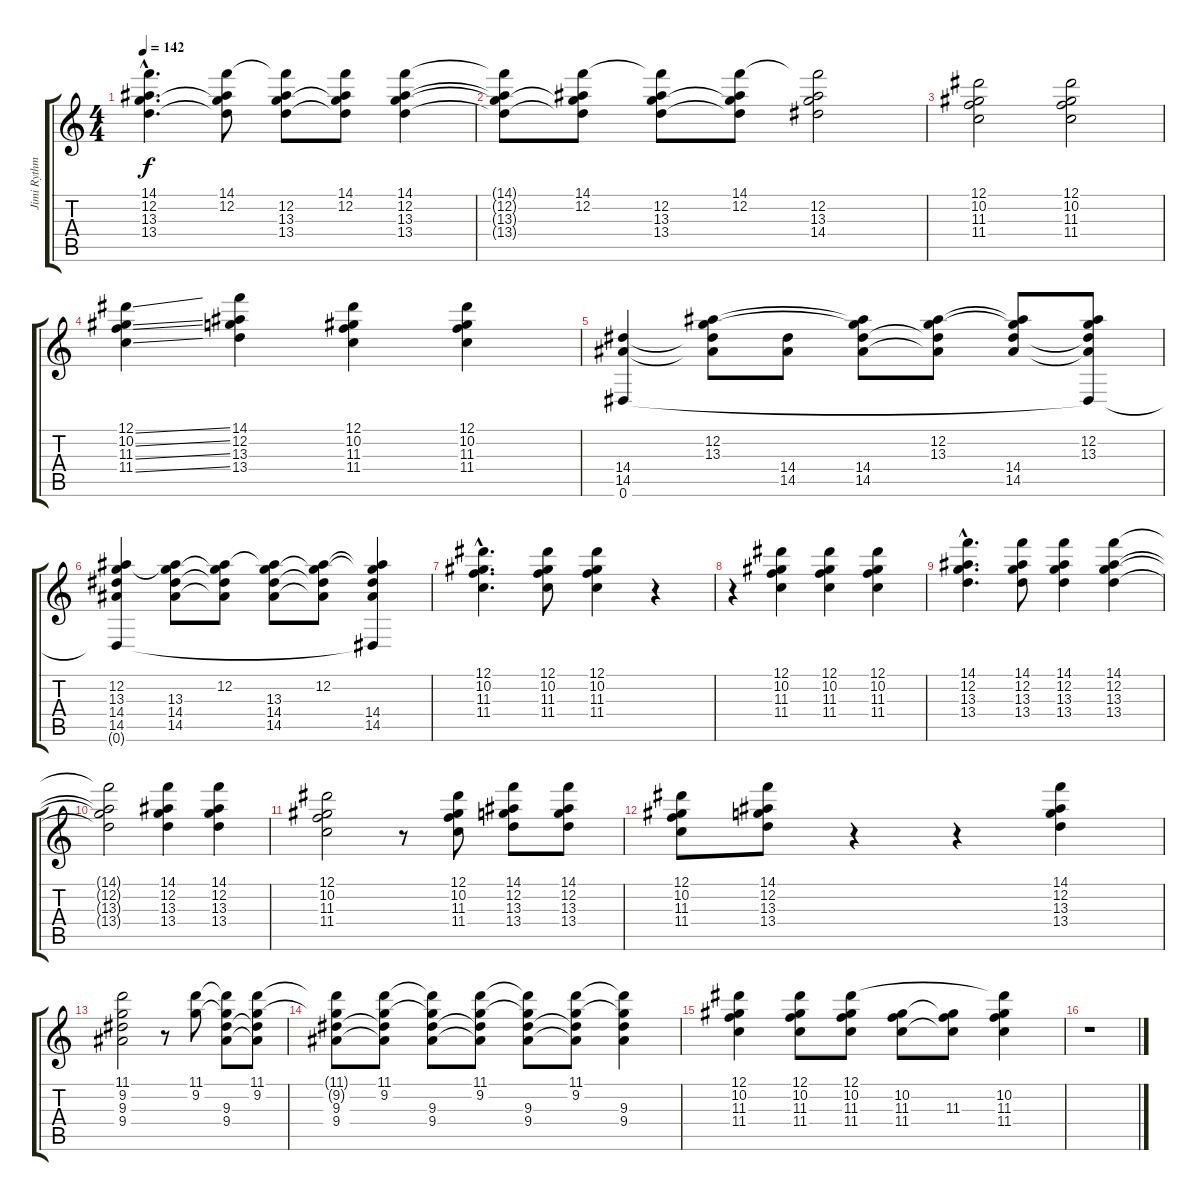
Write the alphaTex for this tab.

\track ("Jimi Rythmic" "Jimi Rythm") {instrument overdrivenguitar}
\staff {score tabs}
\tuning (Eb4 Bb3 Gb3 Db3 Ab2 Eb2) {hide}
\ts (4 4)
\tempo 142
\clef g2
\ks c
(14.1{hac} 12.2{hac} 13.3{hac} 13.4{hac}).4{d dy f} (14.1 12.2 13.3{t} 13.4{t}).8 (14.1{t} 12.2 13.3 13.4).8 (14.1 12.2 13.3{t} 13.4{t}).8 (14.1 12.2 13.3 13.4).4 |
(14.1{t} 12.2{t} 13.3{t} 13.4{t}).8 (14.1 12.2 13.3{t} 13.4{t}).8 (14.1{t} 12.2 13.3 13.4).8 (14.1 12.2 13.3{t} 13.4{t}).8 (14.1{t} 12.2 13.3 14.4).2 |
(12.1 10.2 11.3 11.4).2 (12.1 10.2 11.3 11.4).2 |
(12.1{ss} 10.2{ss} 11.3{ss} 11.4{ss}).4 (14.1 12.2 13.3 13.4).4 (12.1 10.2 11.3 11.4).4 (12.1 10.2 11.3 11.4).4 |
(14.4 14.5 0.6).4 (12.2 13.3 14.4{t} 14.5{t}).8 (14.4 14.5).8 (12.2{t} 13.3{t} 14.4 14.5).8 (12.2 13.3 14.4{t} 14.5{t}).8 (12.2{t} 13.3{t} 14.4 14.5).8 (12.2 13.3 14.4{t} 14.5{t} 0.6{t}).8 |
(12.2 13.3 14.4 14.5 0.6{t}).4 (12.2{t} 13.3 14.4 14.5).8 (12.2 13.3{t} 14.4{t} 14.5{t}).8 (12.2{t} 13.3 14.4 14.5).8 (12.2 13.3{t} 14.4{t} 14.5{t}).8 (12.2{t} 13.3{t} 14.4 14.5 0.6{t}).4 |
(12.1{hac} 10.2{hac} 11.3{hac} 11.4{hac}).4{d} (12.1 10.2 11.3 11.4).8 (12.1 10.2 11.3 11.4).4 r.4 |
r.4 (12.1 10.2 11.3 11.4).4 (12.1 10.2 11.3 11.4).4 (12.1 10.2 11.3 11.4).4 |
(14.1{hac} 12.2{hac} 13.3{hac} 13.4{hac}).4{d} (14.1 12.2 13.3 13.4).8 (14.1 12.2 13.3 13.4).4 (14.1 12.2 13.3 13.4).4 |
(14.1{t} 12.2{t} 13.3{t} 13.4{t}).2 (14.1 12.2 13.3 13.4).4 (14.1 12.2 13.3 13.4).4 |
(12.1 10.2 11.3 11.4).2 r.8 (12.1 10.2 11.3 11.4).8 (14.1 12.2 13.3 13.4).8 (14.1 12.2 13.3 13.4).8 |
(12.1 10.2 11.3 11.4).8 (14.1 12.2 13.3 13.4).8 r.4 r.4 (14.1 12.2 13.3 13.4).4 |
(11.1 9.2 9.3 9.4).2 r.8 (11.1 9.2).8 (11.1{t} 9.2{t} 9.3 9.4).8 (11.1 9.2 9.3{t} 9.4{t}).8 |
(11.1{t} 9.2{t} 9.3 9.4).8 (11.1 9.2 9.3{t} 9.4{t}).8 (11.1{t} 9.2{t} 9.3 9.4).8 (11.1 9.2 9.3{t} 9.4{t}).8 (11.1{t} 9.2{t} 9.3 9.4).8 (11.1 9.2 9.3{t} 9.4{t}).8 (11.1{t} 9.2{t} 9.3 9.4).4 |
(12.1 10.2 11.3 11.4).4 (12.1 10.2 11.3 11.4).8 (12.1 10.2 11.3 11.4).8 (10.2 11.3 11.4).8 (10.2{t} 11.3 11.4{t}).8 (12.1{t} 10.2 11.3 11.4).4 |
r.1
